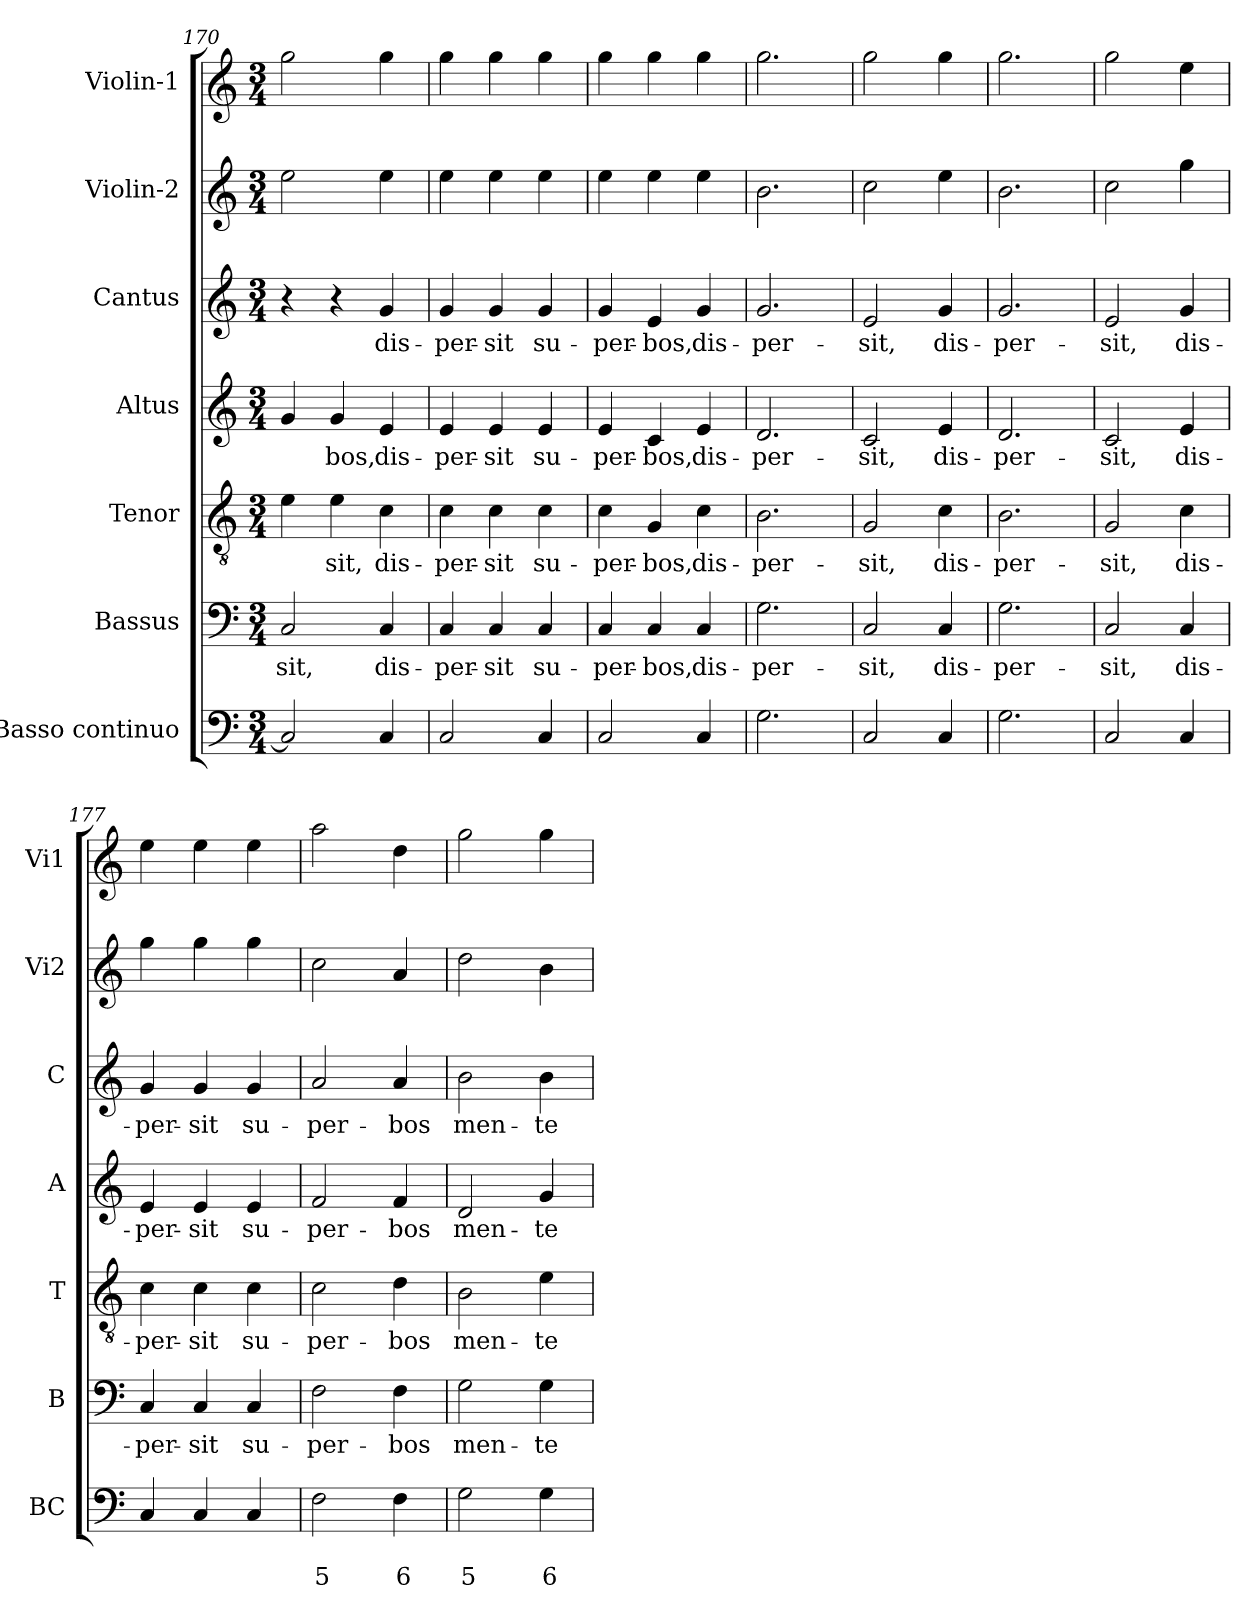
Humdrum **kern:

**kern	**text	**text	**kern	**text	**kern	**text	**kern	**text	**kern	**text	**kern	**kern
*part7	*part7	*part7	*part6	*part6	*part5	*part5	*part4	*part4	*part3	*part3	*part2	*part1
*staff7	*staff7	*staff7	*staff6	*staff6	*staff5	*staff5	*staff4	*staff4	*staff3	*staff3	*staff2	*staff1
*I"Basso continuo	*	*	*I"Bassus	*	*I"Tenor	*	*I"Altus	*	*I"Cantus	*	*I"Violin-2	*I"Violin-1
*I'BC	*	*	*I'B	*	*I'T	*	*I'A	*	*I'C	*	*I'Vi2	*I'Vi1
*clefF4	*	*	*clefF4	*	*clefGv2	*	*clefG2	*	*clefG2	*	*clefG2	*clefG2
*k[]	*	*	*k[]	*	*k[]	*	*k[]	*	*k[]	*	*k[]	*k[]
*C:	*	*	*C:	*	*C:	*	*C:	*	*C:	*	*C:	*C:
*M3/4	*	*	*M3/4	*	*M3/4	*	*M3/4	*	*M3/4	*	*M3/4	*M3/4
=170	=170	=170	=170	=170	=170	=170	=170	=170	=170	=170	=170	=170
!	!	!	!	!LO:LY:b	!	!	!	!	!	!	!	!
2C/]	.	.	2C/	-sit,	4e\	.	4g/	.	4r	.	2ee\	2gg\
!	!	!	!	!	!	!LO:LY:b	!	!LO:LY:b	!	!	!	!
.	.	.	.	.	4e\	-sit,	4g/	-bos,	4r	.	.	.
!	!	!	!	!LO:LY:b	!	!LO:LY:b	!	!LO:LY:b	!	!LO:LY:b	!	!
4C/	.	.	4C/	dis-	4c\	dis-	4e/	dis-	4g/	dis-	4ee\	4gg\
=171	=171	=171	=171	=171	=171	=171	=171	=171	=171	=171	=171	=171
!	!	!	!	!LO:LY:b	!	!LO:LY:b	!	!LO:LY:b	!	!LO:LY:b	!	!
2C/	.	.	4C/	-per-	4c\	-per-	4e/	-per-	4g/	-per-	4ee\	4gg\
!	!	!	!	!LO:LY:b	!	!LO:LY:b	!	!LO:LY:b	!	!LO:LY:b	!	!
.	.	.	4C/	-sit	4c\	-sit	4e/	-sit	4g/	-sit	4ee\	4gg\
!	!	!	!	!LO:LY:b	!	!LO:LY:b	!	!LO:LY:b	!	!LO:LY:b	!	!
4C/	.	.	4C/	su-	4c\	su-	4e/	su-	4g/	su-	4ee\	4gg\
!!LO:LB:g=z
=172	=172	=172	=172	=172	=172	=172	=172	=172	=172	=172	=172	=172
!	!	!	!	!LO:LY:b	!	!LO:LY:b	!	!LO:LY:b	!	!LO:LY:b	!	!
2C/	.	.	4C/	-per-	4c\	-per-	4e/	-per-	4g/	-per-	4ee\	4gg\
!	!	!	!	!LO:LY:b	!	!LO:LY:b	!	!LO:LY:b	!	!LO:LY:b	!	!
.	.	.	4C/	-bos,	4G/	-bos,	4c/	-bos,	4e/	-bos,	4ee\	4gg\
!	!	!	!	!LO:LY:b	!	!LO:LY:b	!	!LO:LY:b	!	!LO:LY:b	!	!
4C/	.	.	4C/	dis-	4c\	dis-	4e/	dis-	4g/	dis-	4ee\	4gg\
=173	=173	=173	=173	=173	=173	=173	=173	=173	=173	=173	=173	=173
!	!	!	!	!LO:LY:b	!	!LO:LY:b	!	!LO:LY:b	!	!LO:LY:b	!	!
2.G\	.	.	2.G\	-per-	2.B\	-per-	2.d/	-per-	2.g/	-per-	2.b\	2.gg\
=174	=174	=174	=174	=174	=174	=174	=174	=174	=174	=174	=174	=174
!	!	!	!	!LO:LY:b	!	!LO:LY:b	!	!LO:LY:b	!	!LO:LY:b	!	!
2C/	.	.	2C/	-sit,	2G/	-sit,	2c/	-sit,	2e/	-sit,	2cc\	2gg\
!	!	!	!	!LO:LY:b	!	!LO:LY:b	!	!LO:LY:b	!	!LO:LY:b	!	!
4C/	.	.	4C/	dis-	4c\	dis-	4e/	dis-	4g/	dis-	4ee\	4gg\
=175	=175	=175	=175	=175	=175	=175	=175	=175	=175	=175	=175	=175
!	!	!	!	!LO:LY:b	!	!LO:LY:b	!	!LO:LY:b	!	!LO:LY:b	!	!
2.G\	.	.	2.G\	-per-	2.B\	-per-	2.d/	-per-	2.g/	-per-	2.b\	2.gg\
=176	=176	=176	=176	=176	=176	=176	=176	=176	=176	=176	=176	=176
!	!	!	!	!LO:LY:b	!	!LO:LY:b	!	!LO:LY:b	!	!LO:LY:b	!	!
2C/	.	.	2C/	-sit,	2G/	-sit,	2c/	-sit,	2e/	-sit,	2cc\	2gg\
!	!	!	!	!LO:LY:b	!	!LO:LY:b	!	!LO:LY:b	!	!LO:LY:b	!	!
4C/	.	.	4C/	dis-	4c\	dis-	4e/	dis-	4g/	dis-	4gg\	4ee\
=177	=177	=177	=177	=177	=177	=177	=177	=177	=177	=177	=177	=177
!	!	!	!	!LO:LY:b	!	!LO:LY:b	!	!LO:LY:b	!	!LO:LY:b	!	!
4C/	.	.	4C/	-per-	4c\	-per-	4e/	-per-	4g/	-per-	4gg\	4ee\
!	!	!	!	!LO:LY:b	!	!LO:LY:b	!	!LO:LY:b	!	!LO:LY:b	!	!
4C/	.	.	4C/	-sit	4c\	-sit	4e/	-sit	4g/	-sit	4gg\	4ee\
!	!	!	!	!LO:LY:b	!	!LO:LY:b	!	!LO:LY:b	!	!LO:LY:b	!	!
4C/	.	.	4C/	su-	4c\	su-	4e/	su-	4g/	su-	4gg\	4ee\
=178	=178	=178	=178	=178	=178	=178	=178	=178	=178	=178	=178	=178
!	!	!LO:LY:b	!	!LO:LY:b	!	!LO:LY:b	!	!LO:LY:b	!	!LO:LY:b	!	!
2F\	.	5	2F\	-per-	2c\	-per-	2f/	-per-	2a/	-per-	2cc\	2aa\
!	!	!LO:LY:b	!	!LO:LY:b	!	!LO:LY:b	!	!LO:LY:b	!	!LO:LY:b	!	!
4F\	.	6	4F\	-bos	4d\	-bos	4f/	-bos	4a/	-bos	4a/	4dd\
=179	=179	=179	=179	=179	=179	=179	=179	=179	=179	=179	=179	=179
!	!	!LO:LY:b	!	!LO:LY:b	!	!LO:LY:b	!	!LO:LY:b	!	!LO:LY:b	!	!
2G\	.	5	2G\	men-	2B\	men-	2d/	men-	2b\	men-	2dd\	2gg\
!	!	!LO:LY:b	!	!LO:LY:b	!	!LO:LY:b	!	!LO:LY:b	!	!LO:LY:b	!	!
4G\	.	6	4G\	-te	4e\	-te	4g/	-te	4b\	-te	4b\	4gg\
=	=	=	=	=	=	=	=	=	=	=	=	=
*-	*-	*-	*-	*-	*-	*-	*-	*-	*-	*-	*-	*-
